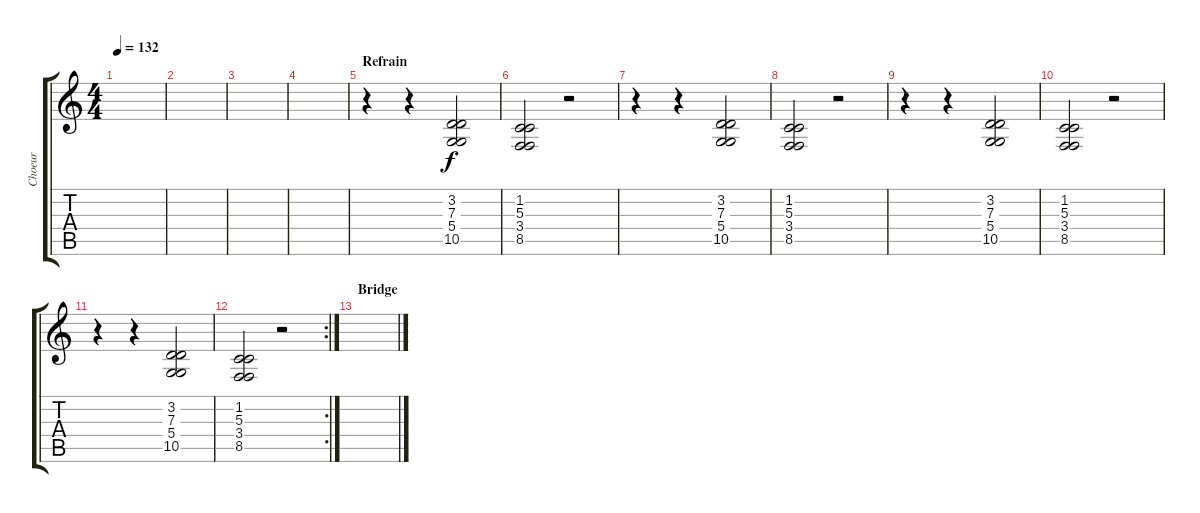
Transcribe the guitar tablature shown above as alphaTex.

\track ("Choeur" "Choeur") {instrument choiraahs}
\staff {score tabs}
\tuning (E4 B3 G3 D3 A2 E2) {hide}
\ts (4 4)
\tempo 132
\clef g2
\ks c
|
|
|
|
\section ("" "Refrain")
r.4 r.4 (3.2 7.3 5.4 10.5).2 |
(1.2 5.3 3.4 8.5).2 r.2 |
r.4 r.4 (3.2 7.3 5.4 10.5).2 |
(1.2 5.3 3.4 8.5).2 r.2 |
r.4 r.4 (3.2 7.3 5.4 10.5).2 |
(1.2 5.3 3.4 8.5).2 r.2 |
r.4 r.4 (3.2 7.3 5.4 10.5).2 |
\rc 2
(1.2 5.3 3.4 8.5).2 r.2 |
\section ("" "Bridge")
